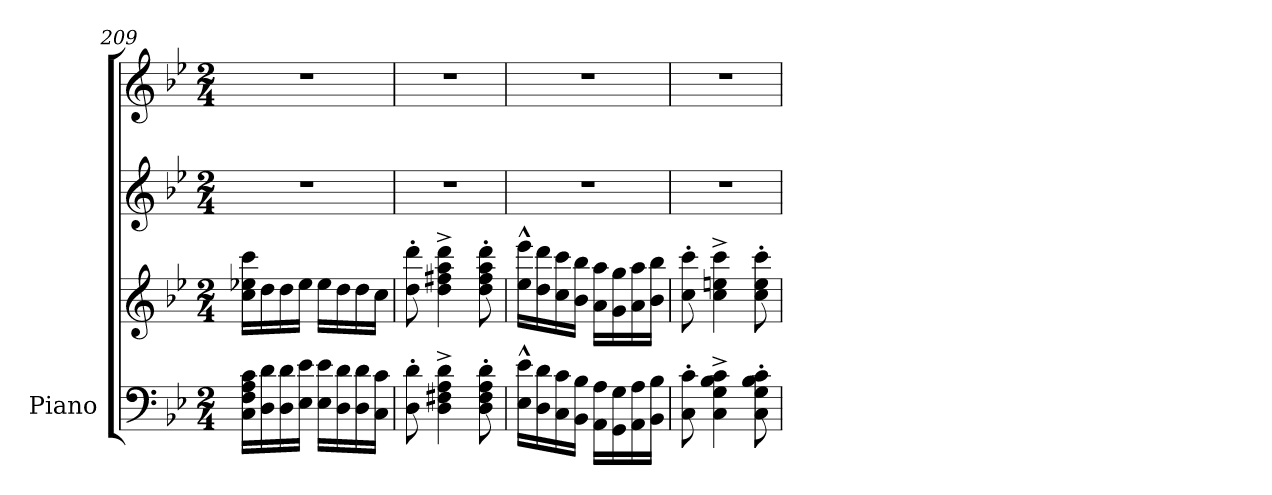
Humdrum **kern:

**kern	**kern	**kern	**kern
*part1	*part1	*part1	*part1
*staff4	*staff3	*staff2	*staff1
*I"Piano	*	*	*
*I'Pno.	*	*	*
*clefF4	*clefG2	*clefG2	*clefG2
*k[b-e-]	*k[b-e-]	*k[b-e-]	*k[b-e-]
*M2/4	*M2/4	*M2/4	*M2/4
=209	=209	=209	=209
16C\ 16F\ 16A\ 16c\LL	16cc\ 16ee-X\ 16ccc\LL	2r	2r
16D\ 16d\	16dd\	.	.
16D\ 16d\	16dd\	.	.
16E-\ 16e-\JJ	16ee-\JJ	.	.
16E-\ 16e-\LL	16ee-\LL	.	.
16D\ 16d\	16dd\	.	.
16D\ 16d\	16dd\	.	.
16C\ 16c\JJ	16cc\JJ	.	.
=210	=210	=210	=210
8D\' 8d\'	8dd\' 8ddd\'	2r	2r
4D\^ 4F#X\^ 4A\^ 4d\^	4dd\^ 4ff#X\^ 4aa\^ 4ddd\^	.	.
8D\' 8F#\' 8A\' 8d\'	8dd\' 8ff#\' 8aa\' 8ddd\'	.	.
!!LO:LB:g=z
=211	=211	=211	=211
16E-\^^ 16e-\^^LL	16ee-\^^ 16eee-\^^LL	2r	2r
16D\ 16d\	16dd\ 16ddd\	.	.
16C\ 16c\	16cc\ 16ccc\	.	.
16BB-\ 16B-\JJ	16b-\ 16bb-\JJ	.	.
16AA\ 16A\LL	16a\ 16aa\LL	.	.
16GG\ 16G\	16g\ 16gg\	.	.
16AA\ 16A\	16a\ 16aa\	.	.
16BB-\ 16B-\JJ	16b-\ 16bb-\JJ	.	.
=212	=212	=212	=212
8C\' 8c\'	8cc\' 8ccc\'	2r	2r
4C\^ 4G\^ 4B-\^ 4c\^	4cc\^ 4een\^ 4ccc\^	.	.
8C\' 8G\' 8B-\' 8c\'	8cc\' 8ee\' 8ccc\'	.	.
=	=	=	=
*-	*-	*-	*-
